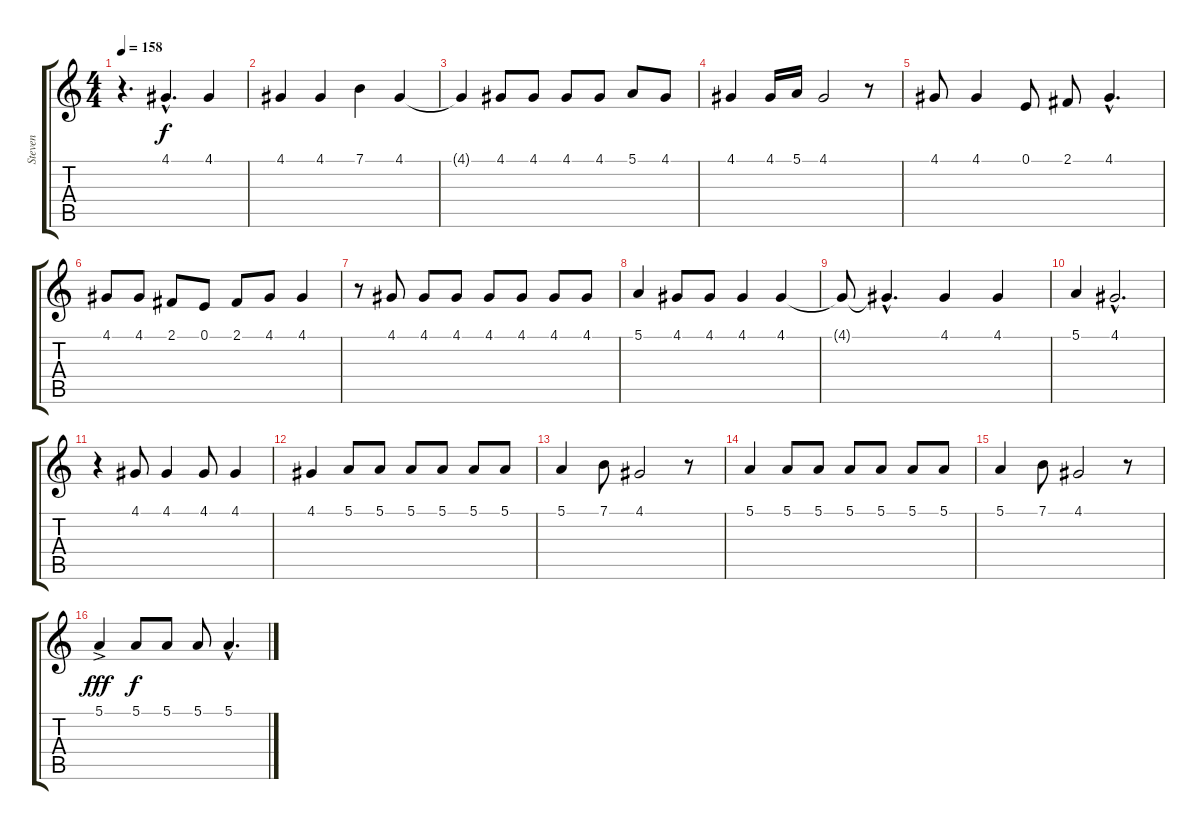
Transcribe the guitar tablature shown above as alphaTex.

\track ("Steven" "Steven") {instrument voiceoohs}
\staff {score tabs}
\tuning (E4 B3 G3 D3 A2 E2) {hide}
\ts (4 4)
\tempo 158
\clef g2
\ks c
r.4{d dy f} 4.1{hac}.4{d} 4.1.4 |
4.1.4 4.1.4 7.1.4 4.1.4 |
4.1{t}.4 4.1.8 4.1.8 4.1.8 4.1.8 5.1.8 4.1.8 |
4.1.4 4.1.16 5.1.16 4.1.2 r.8 |
4.1.8 4.1.4 0.1.8 2.1.8 4.1{hac}.4{d} |
4.1.8 4.1.8 2.1.8 0.1.8 2.1.8 4.1.8 4.1.4 |
r.8 4.1.8 4.1.8 4.1.8 4.1.8 4.1.8 4.1.8 4.1.8 |
5.1.4 4.1.8 4.1.8 4.1.4 4.1.4 |
4.1{t}.8 4.1{hac t}.4{d} 4.1.4 4.1.4 |
5.1.4 4.1{hac}.2{d} |
r.4 4.1.8 4.1.4 4.1.8 4.1.4 |
4.1.4 5.1.8 5.1.8 5.1.8 5.1.8 5.1.8 5.1.8 |
5.1.4 7.1.8 4.1.2 r.8 |
5.1.4 5.1.8 5.1.8 5.1.8 5.1.8 5.1.8 5.1.8 |
5.1.4 7.1.8 4.1.2 r.8 |
5.1{ac}.4{dy fff} 5.1.8{dy f} 5.1.8 5.1.8 5.1{hac}.4{d}
